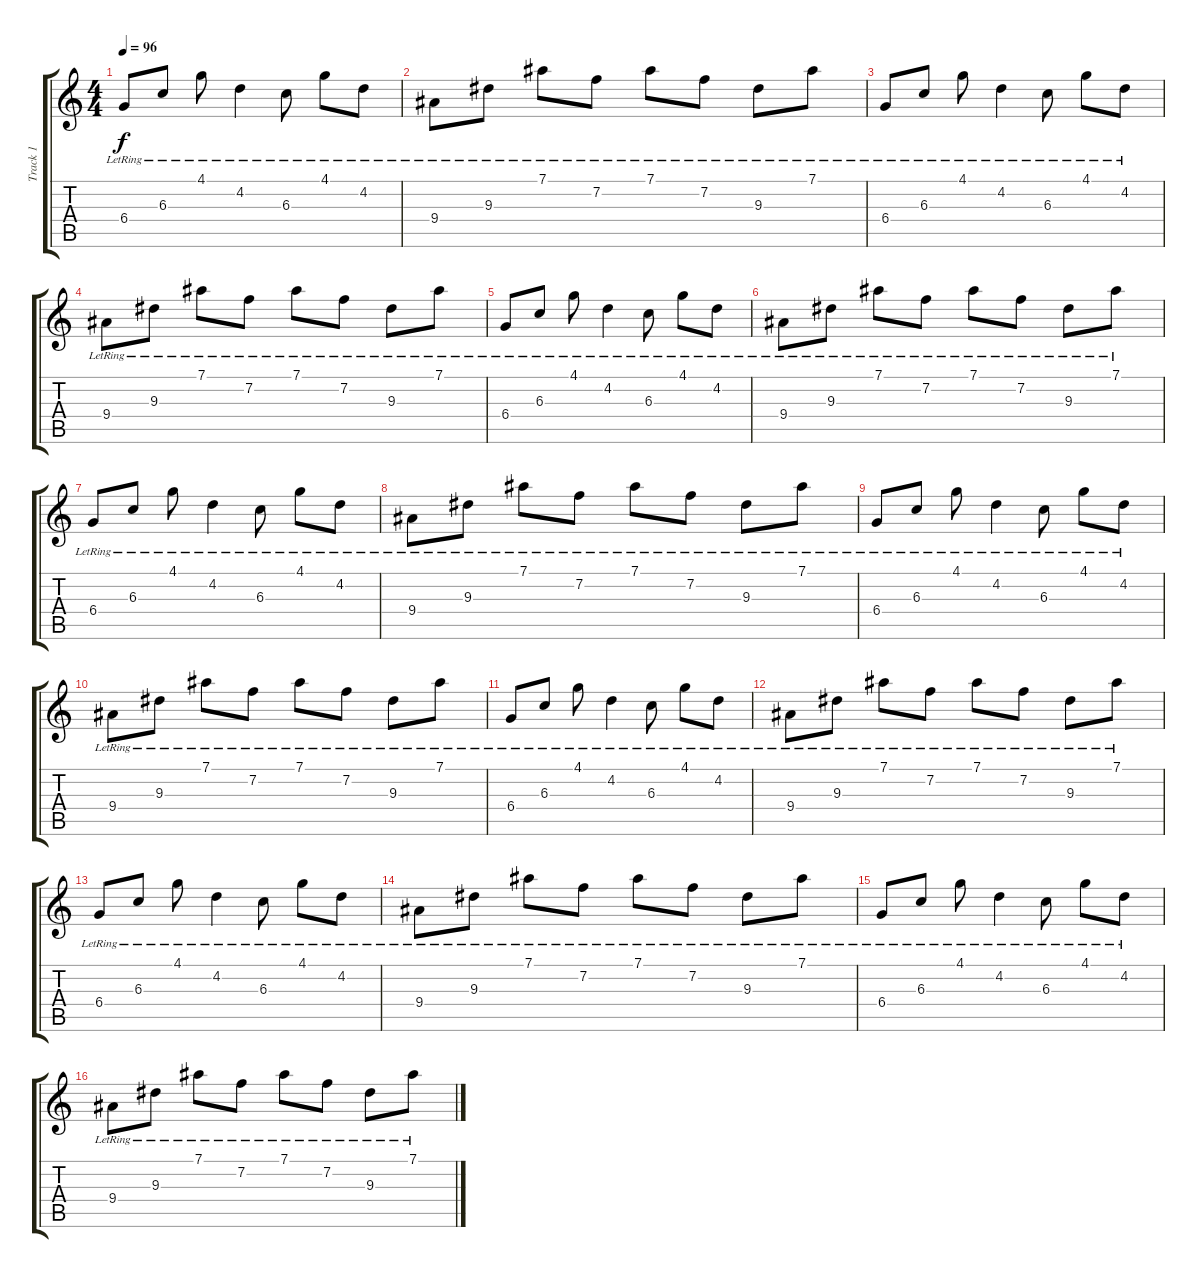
\track ("Track 1" "Track 1") {instrument electricguitarjazz}
\staff {score tabs}
\tuning (Eb4 Bb3 Gb3 Db3 Ab2 Eb2) {hide}
\ts (4 4)
\tempo 96
\clef g2
\ks c
6.4{lr}.8{dy f} 6.3{lr}.8 4.1{lr}.8 4.2{lr}.4 6.3{lr}.8 4.1{lr}.8 4.2{lr}.8 |
9.4{lr}.8 9.3{lr}.8 7.1{lr}.8 7.2{lr}.8 7.1{lr}.8 7.2{lr}.8 9.3{lr}.8 7.1{lr}.8 |
6.4{lr}.8 6.3{lr}.8 4.1{lr}.8 4.2{lr}.4 6.3{lr}.8 4.1{lr}.8 4.2{lr}.8 |
9.4{lr}.8 9.3{lr}.8 7.1{lr}.8 7.2{lr}.8 7.1{lr}.8 7.2{lr}.8 9.3{lr}.8 7.1{lr}.8 |
6.4{lr}.8 6.3{lr}.8 4.1{lr}.8 4.2{lr}.4 6.3{lr}.8 4.1{lr}.8 4.2{lr}.8 |
9.4{lr}.8 9.3{lr}.8 7.1{lr}.8 7.2{lr}.8 7.1{lr}.8 7.2{lr}.8 9.3{lr}.8 7.1{lr}.8 |
6.4{lr}.8 6.3{lr}.8 4.1{lr}.8 4.2{lr}.4 6.3{lr}.8 4.1{lr}.8 4.2{lr}.8 |
9.4{lr}.8 9.3{lr}.8 7.1{lr}.8 7.2{lr}.8 7.1{lr}.8 7.2{lr}.8 9.3{lr}.8 7.1{lr}.8 |
6.4{lr}.8 6.3{lr}.8 4.1{lr}.8 4.2{lr}.4 6.3{lr}.8 4.1{lr}.8 4.2{lr}.8 |
9.4{lr}.8 9.3{lr}.8 7.1{lr}.8 7.2{lr}.8 7.1{lr}.8 7.2{lr}.8 9.3{lr}.8 7.1{lr}.8 |
6.4{lr}.8 6.3{lr}.8 4.1{lr}.8 4.2{lr}.4 6.3{lr}.8 4.1{lr}.8 4.2{lr}.8 |
9.4{lr}.8 9.3{lr}.8 7.1{lr}.8 7.2{lr}.8 7.1{lr}.8 7.2{lr}.8 9.3{lr}.8 7.1{lr}.8 |
6.4{lr}.8 6.3{lr}.8 4.1{lr}.8 4.2{lr}.4 6.3{lr}.8 4.1{lr}.8 4.2{lr}.8 |
9.4{lr}.8 9.3{lr}.8 7.1{lr}.8 7.2{lr}.8 7.1{lr}.8 7.2{lr}.8 9.3{lr}.8 7.1{lr}.8 |
6.4{lr}.8 6.3{lr}.8 4.1{lr}.8 4.2{lr}.4 6.3{lr}.8 4.1{lr}.8 4.2{lr}.8 |
9.4{lr}.8 9.3{lr}.8 7.1{lr}.8 7.2{lr}.8 7.1{lr}.8 7.2{lr}.8 9.3{lr}.8 7.1{lr}.8
